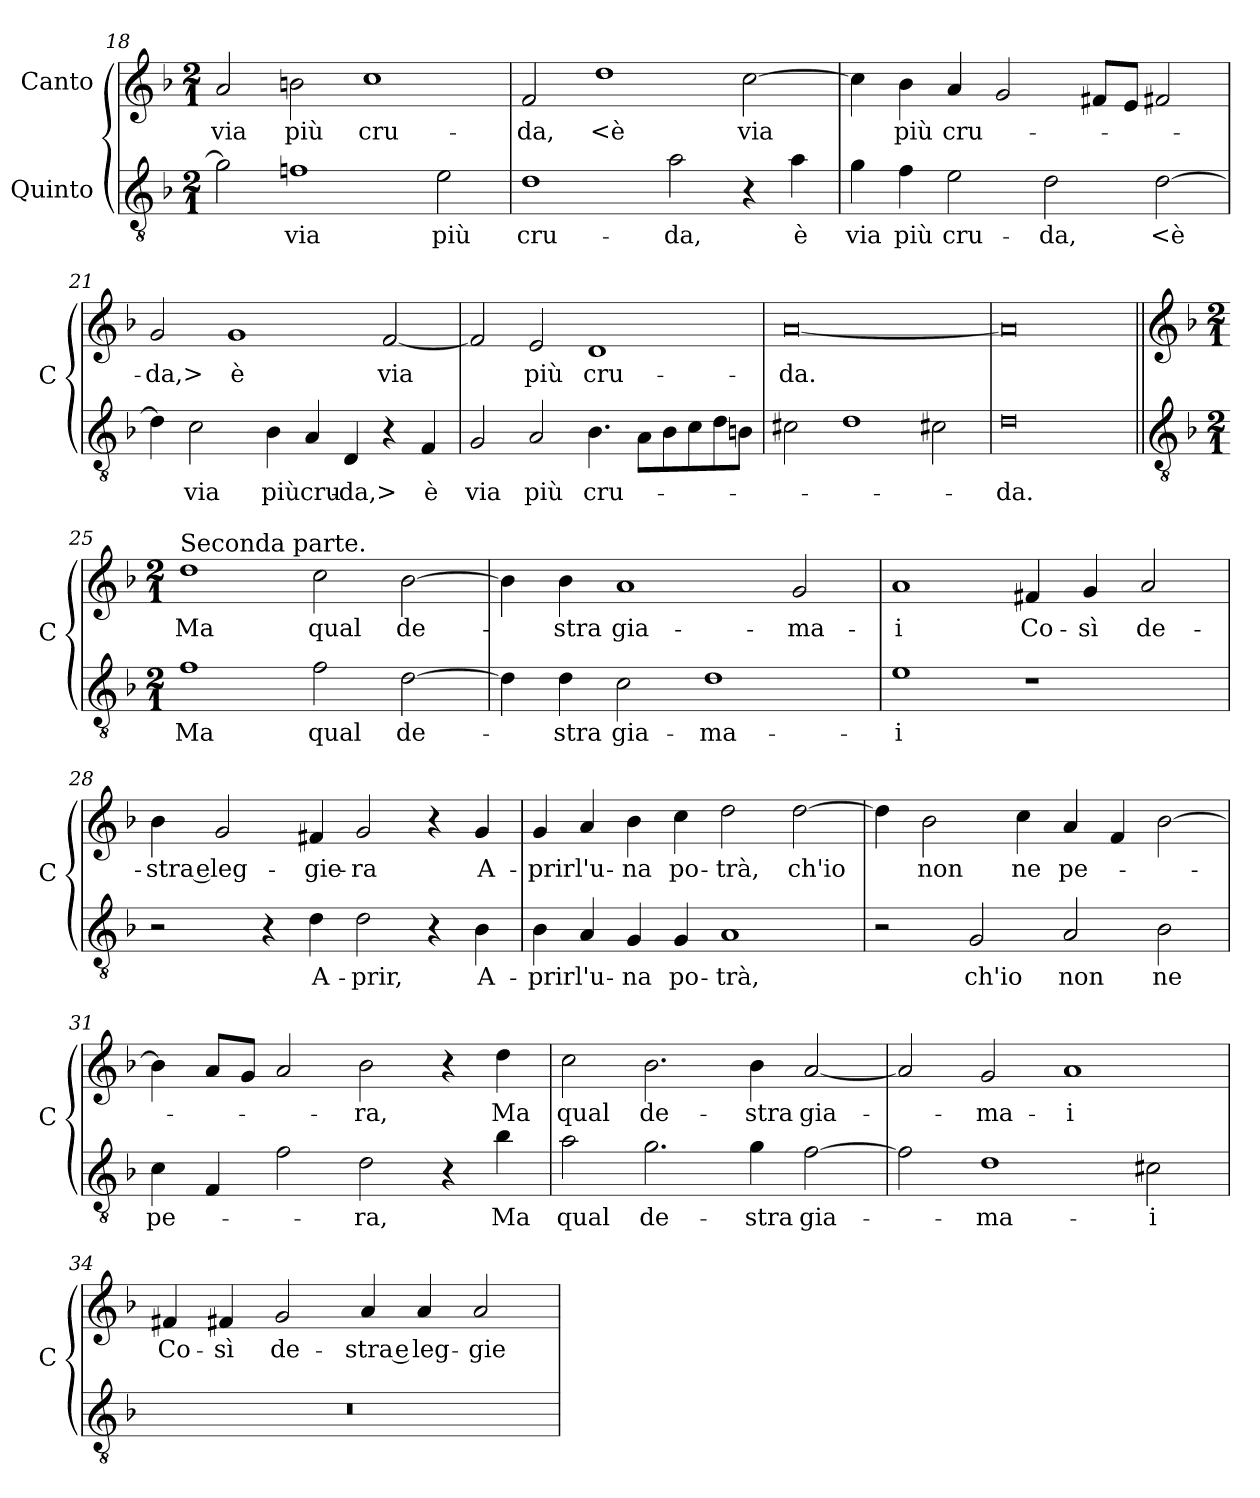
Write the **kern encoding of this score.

**kern	**text	**kern	**text
*part2	*part2	*part1	*part1
*staff2	*staff2	*staff1	*staff1
*I"Quinto	*	*I"Canto	*
*	*	*I'C	*
*clefGv2	*	*clefG2	*
*k[b-]	*	*k[b-]	*
*M2/1	*	*M2/1	*
=18	=18	=18	=18
2g]	.	2a	via
1fn	via	2bn	più
.	.	1cc	cru-
2e	più	.	.
=19	=19	=19	=19
1d	cru-	2f	-da,
.	.	1dd	<è
2a	-da,	.	.
4r	.	[2cc	via
4a	è	.	.
=20	=20	=20	=20
4g	via	4cc]	.
4f	più	4b-	più
2e	cru-	4a	cru-
.	.	2g	.
2d	-da,	.	.
.	.	8f#XL	.
.	.	8eJ	.
[2d	<è	2f#X	.
=21	=21	=21	=21
4d]	.	2g	-da,>
2c	via	.	.
.	.	1g	è
4B-	più	.	.
4A	cru-	.	.
4D	-da,>	.	.
4r	.	[2f	via
4F	è	.	.
=22	=22	=22	=22
2G	via	2f]	.
2A	più	2e	più
4.B-	cru-	1d	cru-
8AL	.	.	.
8B-	.	.	.
8c	.	.	.
8d	.	.	.
8BnJ	.	.	.
=23	=23	=23	=23
2c#X	.	[0a	-da.
1d	.	.	.
2c#X	.	.	.
=24	=24	=24	=24
0d	-da.	0a]	.
!!LO:LB:g=z
=25||	=25||	=25||	=25||
*clefGv2	*	*clefG2	*
*k[b-]	*	*k[b-]	*
*M2/1	*	*M2/1	*
!	!	!LO:TX:a:t=Seconda parte.	!
1f	Ma	1dd	Ma
2f	qual	2cc	qual
[2d	de-	[2b-	de-
=26	=26	=26	=26
4d]	.	4b-]	.
4d	-stra	4b-	-stra
2c	gia-	1a	gia-
1d	-ma-	.	.
.	.	2g	-ma-
=27	=27	=27	=27
1e	-i	1a	-i
1r	.	4f#X	Co-
.	.	4g	-sì
.	.	2a	de-
=28	=28	=28	=28
2r	.	4b-	-stra e
.	.	2g	leg-
4r	.	.	.
4d	A-	4f#X	-gie-
2d	-prir,	2g	-ra
4r	.	4r	.
4B-	A-	4g	A-
=29	=29	=29	=29
4B-	-prir	4g	-prir
4A	l'u-	4a	l'u-
4G	-na	4b-	-na
4G	po-	4cc	po-
1A	-trà,	2dd	-trà,
.	.	[2dd	ch'io
=30	=30	=30	=30
2r	.	4dd]	.
.	.	2b-	non
2G	ch'io	.	.
.	.	4cc	ne
2A	non	4a	pe-
.	.	4f	.
2B-	ne	[2b-	.
=31	=31	=31	=31
4c	pe-	4b-]	.
4F	.	8aL	.
.	.	8gJ	.
2f	.	2a	.
2d	-ra,	2b-	-ra,
4r	.	4r	.
4b-	Ma	4dd	Ma
=32	=32	=32	=32
2a	qual	2cc	qual
2.g	de-	2.b-	de-
4g	-stra	4b-	-stra
[2f	gia-	[2a	gia-
=33	=33	=33	=33
2f]	.	2a]	.
1d	-ma-	2g	-ma-
.	.	1a	-i
2c#X	-i	.	.
=34	=34	=34	=34
0r	.	4f#X	Co-
.	.	4f#X	-sì
.	.	2g	de-
.	.	4a	-stra e
.	.	4a	leg-
.	.	2a	-gie-
=	=	=	=
*-	*-	*-	*-
